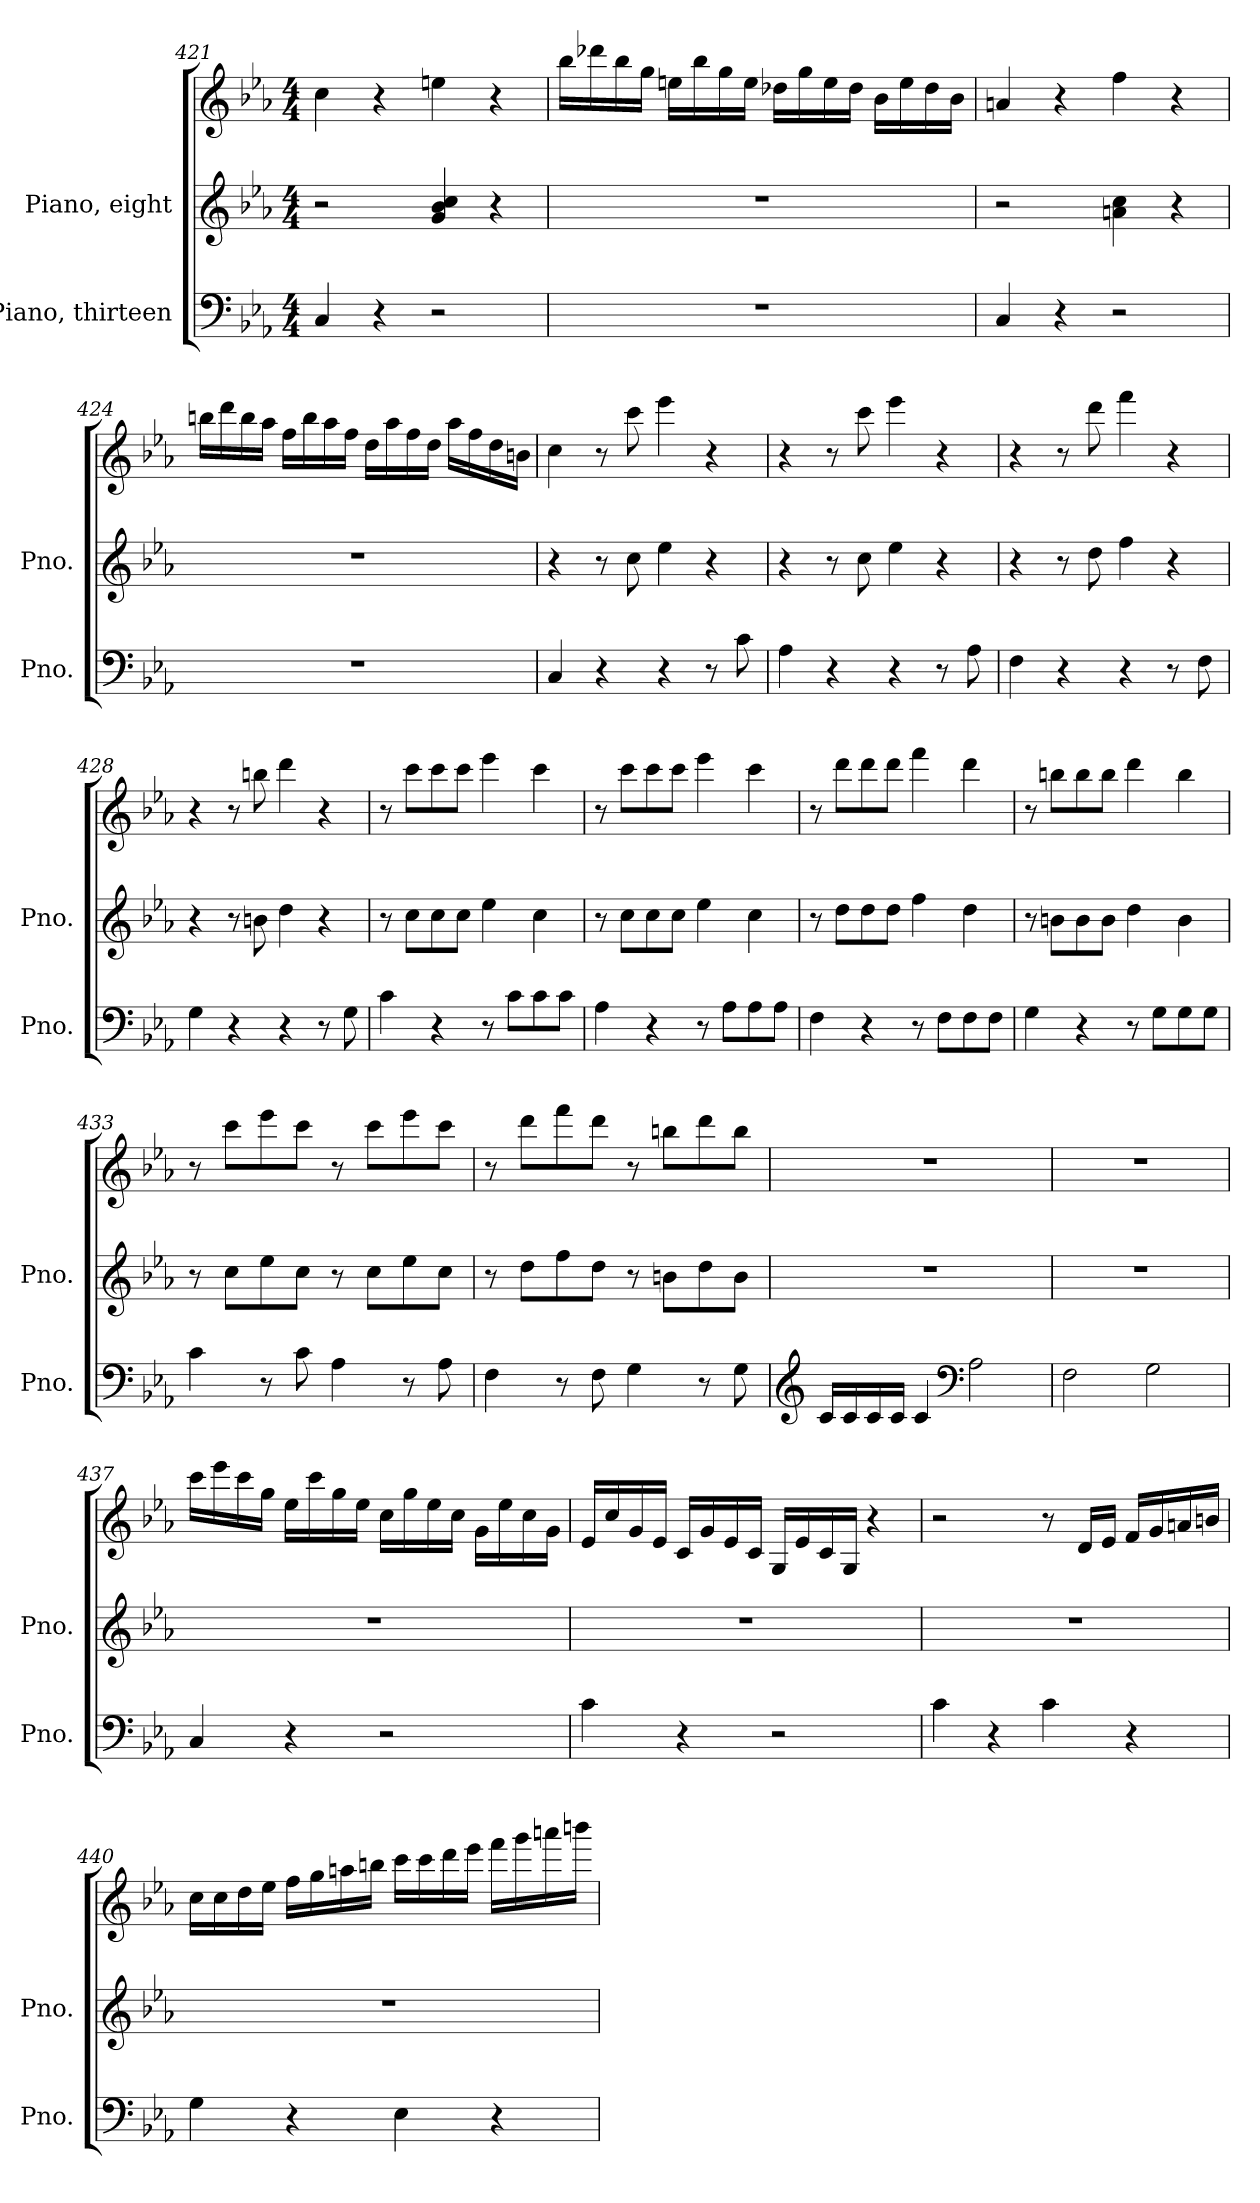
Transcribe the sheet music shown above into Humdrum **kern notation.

**kern	**kern	**kern
*part2	*part1	*part1
*staff3	*staff2	*staff1
*I"Piano, thirteen	*I"Piano, eight	*
*I'Pno.	*I'Pno.	*
!!LO:LB:g=z
*clefF4	*clefG2	*clefG2
*k[b-e-a-]	*k[b-e-a-]	*k[b-e-a-]
*M4/4	*M4/4	*M4/4
=421	=421	=421
4C/	2r	4cc\
4r	.	4r
2r	4g/ 4b-/ 4cc/	4een\
.	4r	4r
=422	=422	=422
1r	1r	16bb-\LL
.	.	16ddd-X\
.	.	16bb-\
.	.	16gg\JJ
.	.	16een\LL
.	.	16bb-\
.	.	16gg\
.	.	16ee\JJ
.	.	16dd-X\LL
.	.	16gg\
.	.	16ee\
.	.	16dd-\JJ
.	.	16b-\LL
.	.	16ee\
.	.	16dd-\
.	.	16b-\JJ
=423	=423	=423
4C/	2r	4an/
4r	.	4r
2r	4an\ 4cc\	4ff\
.	4r	4r
!!LO:PB:g=z
=424	=424	=424
1r	1r	16bbn\LL
.	.	16ddd\
.	.	16bb\
.	.	16aa-\JJ
.	.	16ff\LL
.	.	16bb\
.	.	16aa-\
.	.	16ff\JJ
.	.	16dd\LL
.	.	16aa-\
.	.	16ff\
.	.	16dd\JJ
.	.	16aa-\LL
.	.	16ff\
.	.	16dd\
.	.	16bn\JJ
=425	=425	=425
4C/	4r	4cc\
4r	8r	8r
.	8cc\	8ccc\
4r	4ee-\	4eee-\
8r	4r	4r
8c\	.	.
=426	=426	=426
4A-\	4r	4r
4r	8r	8r
.	8cc\	8ccc\
4r	4ee-\	4eee-\
8r	4r	4r
8A-\	.	.
=427	=427	=427
4F\	4r	4r
4r	8r	8r
.	8dd\	8ddd\
4r	4ff\	4fff\
8r	4r	4r
8F\	.	.
!!LO:LB:g=z
=428	=428	=428
4G\	4r	4r
4r	8r	8r
.	8bn\	8bbn\
4r	4dd\	4ddd\
8r	4r	4r
8G\	.	.
=429	=429	=429
4c\	8r	8r
.	8cc\L	8ccc\L
4r	8cc\	8ccc\
.	8cc\J	8ccc\J
8r	4ee-\	4eee-\
8c\L	.	.
8c\	4cc\	4ccc\
8c\J	.	.
=430	=430	=430
4A-\	8r	8r
.	8cc\L	8ccc\L
4r	8cc\	8ccc\
.	8cc\J	8ccc\J
8r	4ee-\	4eee-\
8A-\L	.	.
8A-\	4cc\	4ccc\
8A-\J	.	.
=431	=431	=431
4F\	8r	8r
.	8dd\L	8ddd\L
4r	8dd\	8ddd\
.	8dd\J	8ddd\J
8r	4ff\	4fff\
8F\L	.	.
8F\	4dd\	4ddd\
8F\J	.	.
!!LO:LB:g=z
=432	=432	=432
4G\	8r	8r
.	8bn\L	8bbn\L
4r	8b\	8bb\
.	8b\J	8bb\J
8r	4dd\	4ddd\
8G\L	.	.
8G\	4b\	4bb\
8G\J	.	.
=433	=433	=433
4c\	8r	8r
.	8cc\L	8ccc\L
8r	8ee-\	8eee-\
8c\	8cc\J	8ccc\J
4A-\	8r	8r
.	8cc\L	8ccc\L
8r	8ee-\	8eee-\
8A-\	8cc\J	8ccc\J
=434	=434	=434
4F\	8r	8r
.	8dd\L	8ddd\L
8r	8ff\	8fff\
8F\	8dd\J	8ddd\J
4G\	8r	8r
.	8bn\L	8bbn\L
8r	8dd\	8ddd\
8G\	8b\J	8bb\J
=435	=435	=435
*clefG2	*	*
16c/LL	1r	1r
16c/	.	.
16c/	.	.
16c/JJ	.	.
4c/	.	.
*clefF4	*	*
2A-\	.	.
!!LO:LB:g=z
=436	=436	=436
2F\	1r	1r
2G\	.	.
=437	=437	=437
4C/	1r	16ccc\LL
.	.	16eee-\
.	.	16ccc\
.	.	16gg\JJ
4r	.	16ee-\LL
.	.	16ccc\
.	.	16gg\
.	.	16ee-\JJ
2r	.	16cc\LL
.	.	16gg\
.	.	16ee-\
.	.	16cc\JJ
.	.	16g\LL
.	.	16ee-\
.	.	16cc\
.	.	16g\JJ
=438	=438	=438
4c\	1r	16e-/LL
.	.	16cc/
.	.	16g/
.	.	16e-/JJ
4r	.	16c/LL
.	.	16g/
.	.	16e-/
.	.	16c/JJ
2r	.	16G/LL
.	.	16e-/
.	.	16c/
.	.	16G/JJ
.	.	4r
!!LO:PB:g=z
=439	=439	=439
4c\	1r	2r
4r	.	.
4c\	.	8r
.	.	16d/LL
.	.	16e-/JJ
4r	.	16f/LL
.	.	16g/
.	.	16an/
.	.	16bn/JJ
=440	=440	=440
4G\	1r	16cc\LL
.	.	16cc\
.	.	16dd\
.	.	16ee-\JJ
4r	.	16ff\LL
.	.	16gg\
.	.	16aan\
.	.	16bbn\JJ
4E-\	.	16ccc\LL
.	.	16ccc\
.	.	16ddd\
.	.	16eee-\JJ
4r	.	16fff\LL
.	.	16ggg\
.	.	16aaan\
.	.	16bbbn\JJ
=	=	=
*-	*-	*-
